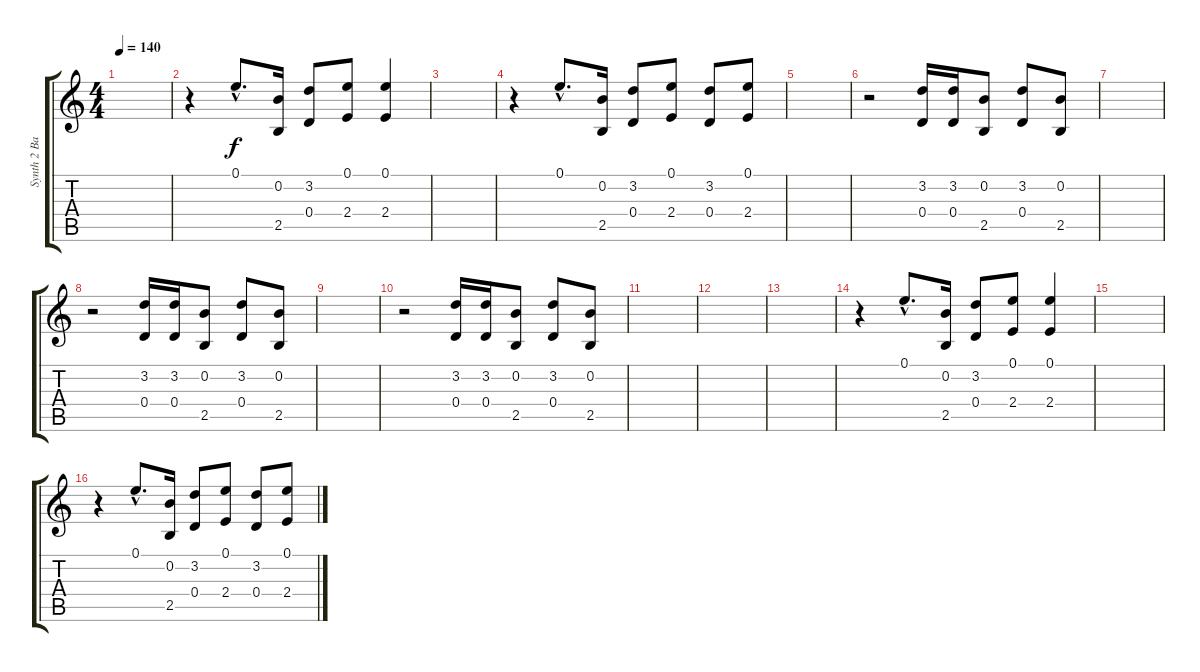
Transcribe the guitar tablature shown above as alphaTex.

\track ("Synth 2 Bass" "Synth 2 Ba") {instrument synthbass2}
\staff {score tabs}
\tuning (E4 B3 G3 D3 A2 E2) {hide}
\ts (4 4)
\tempo 140
\clef g2
\ks c
|
r.4 0.1{hac}.8{d} (0.2 2.5).16 (3.2 0.4).8 (0.1 2.4).8 (0.1 2.4).4 |
|
r.4 0.1{hac}.8{d} (0.2 2.5).16 (3.2 0.4).8 (0.1 2.4).8 (3.2 0.4).8 (0.1 2.4).8 |
|
r.2 (3.2 0.4).16 (3.2 0.4).16 (0.2 2.5).8 (3.2 0.4).8 (0.2 2.5).8 |
|
r.2 (3.2 0.4).16 (3.2 0.4).16 (0.2 2.5).8 (3.2 0.4).8 (0.2 2.5).8 |
|
r.2 (3.2 0.4).16 (3.2 0.4).16 (0.2 2.5).8 (3.2 0.4).8 (0.2 2.5).8 |
|
|
|
r.4 0.1{hac}.8{d} (0.2 2.5).16 (3.2 0.4).8 (0.1 2.4).8 (0.1 2.4).4 |
|
r.4 0.1{hac}.8{d} (0.2 2.5).16 (3.2 0.4).8 (0.1 2.4).8 (3.2 0.4).8 (0.1 2.4).8
